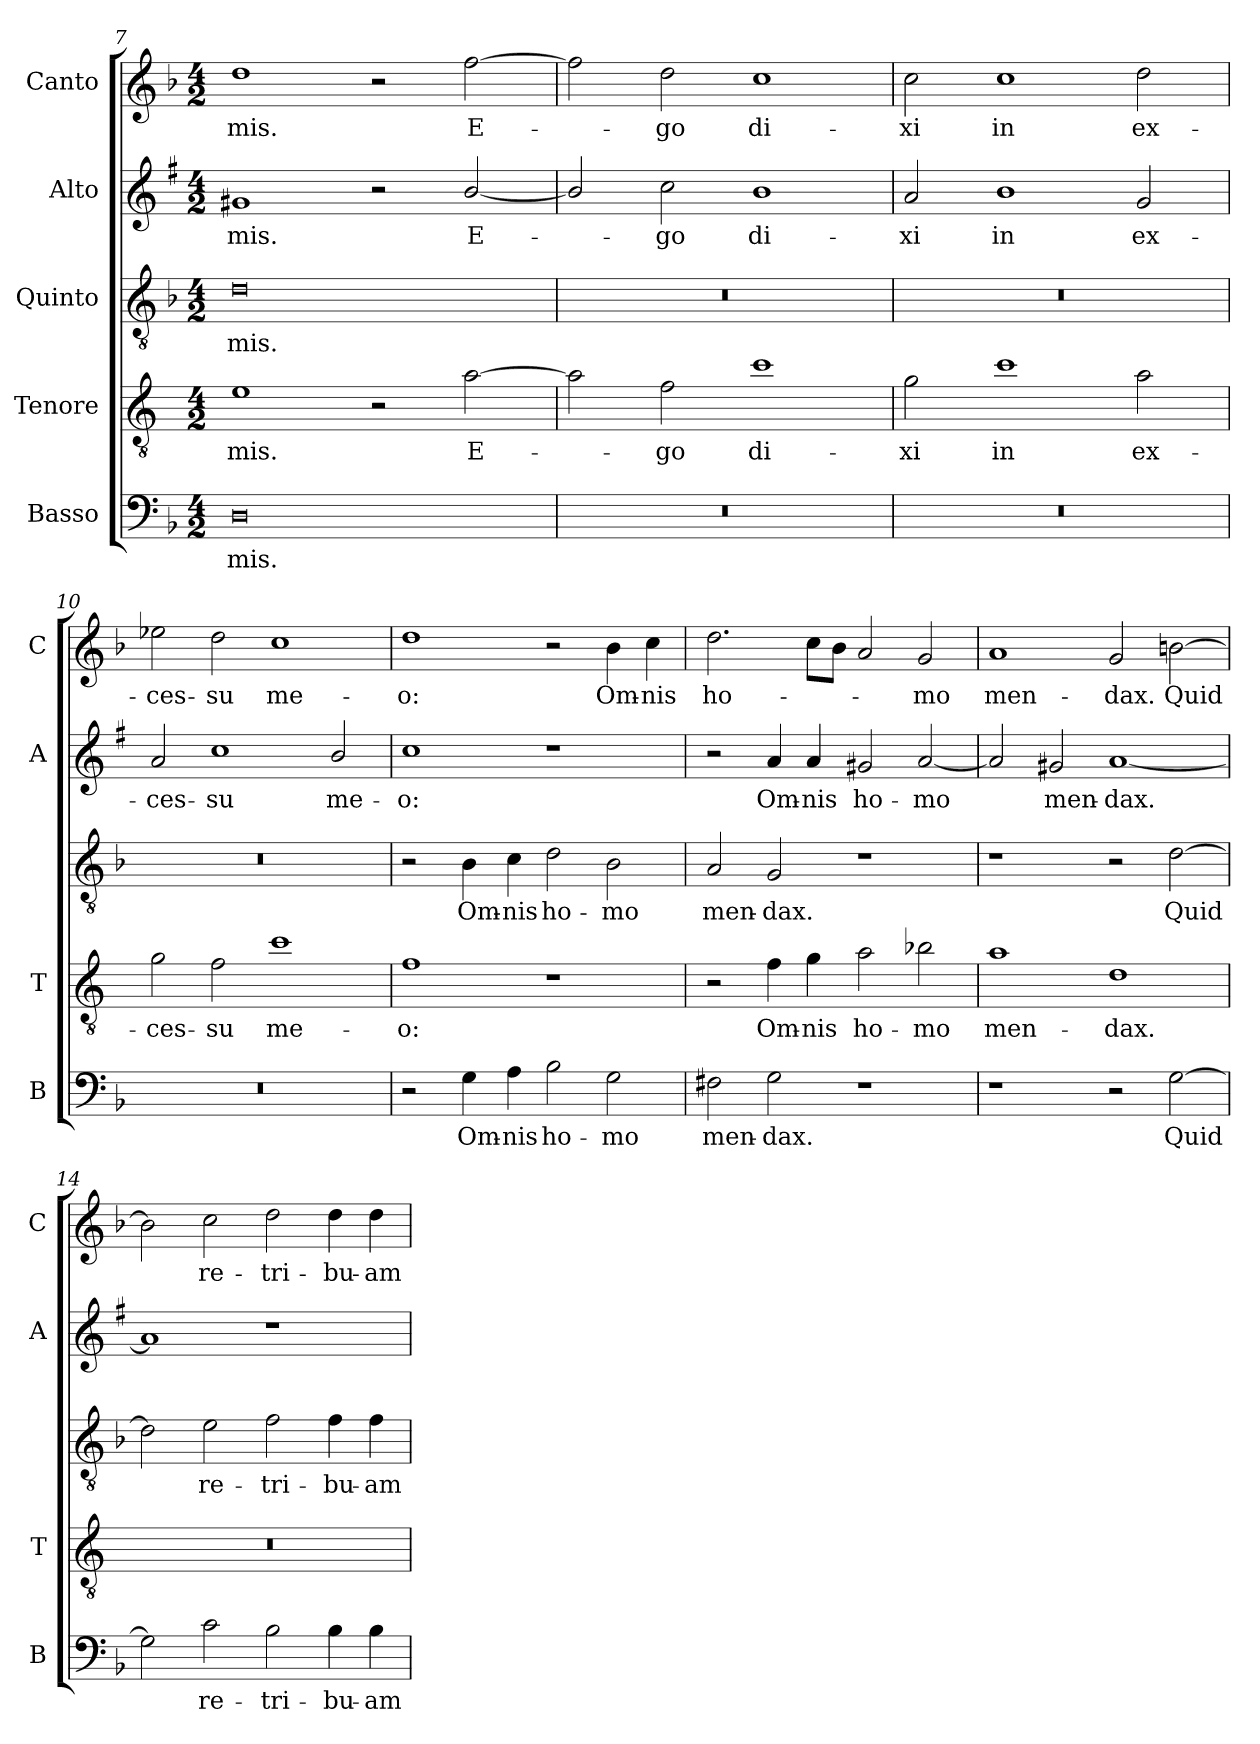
**kern	**text	**kern	**text	**kern	**text	**kern	**text	**kern	**text
*part5	*part5	*part4	*part4	*part3	*part3	*part2	*part2	*part1	*part1
*staff5	*staff5	*staff4	*staff4	*staff3	*staff3	*staff2	*staff2	*staff1	*staff1
*I"Basso	*	*I"Tenore	*	*I"Quinto	*	*I"Alto	*	*I"Canto	*
*I'B	*	*I'T	*	*	*	*I'A	*	*I'C	*
*clefF4	*	*clefGv2	*	*clefGv2	*	*clefG2	*	*clefG2	*
*	*	*ITrd4c7	*	*	*	*ITrd1c2	*	*	*
*k[b-]	*	*k[b-]	*	*k[b-]	*	*k[b-]	*	*k[b-]	*
*F:	*	*F:	*	*F:	*	*F:	*	*F:	*
*M4/2	*	*M4/2	*	*M4/2	*	*M4/2	*	*M4/2	*
=7	=7	=7	=7	=7	=7	=7	=7	=7	=7
!	!LO:LY:b	!	!LO:LY:b	!	!LO:LY:b	!	!LO:LY:b	!	!LO:LY:b
0D	-mis.	1A	-mis.	0d	-mis.	1f#X	-mis.	1dd	-mis.
.	.	2r	.	.	.	2r	.	2r	.
!	!	!	!LO:LY:b	!	!	!	!LO:LY:b	!	!LO:LY:b
.	.	[2d\	E-	.	.	[2a/	E-	[2ff\	E-
=8	=8	=8	=8	=8	=8	=8	=8	=8	=8
0r	.	2d\]	.	0r	.	2a/]	.	2ff\]	.
!	!	!	!LO:LY:b	!	!	!	!LO:LY:b	!	!LO:LY:b
.	.	2B-\	-go	.	.	2b-\	-go	2dd\	-go
!	!	!	!LO:LY:b	!	!	!	!LO:LY:b	!	!LO:LY:b
.	.	1f	di-	.	.	1a	di-	1cc	di-
=9	=9	=9	=9	=9	=9	=9	=9	=9	=9
!	!	!	!LO:LY:b	!	!	!	!LO:LY:b	!	!LO:LY:b
0r	.	2c\	-xi	0r	.	2g/	-xi	2cc\	-xi
!	!	!	!LO:LY:b	!	!	!	!LO:LY:b	!	!LO:LY:b
.	.	1f	in	.	.	1a	in	1cc	in
!	!	!	!LO:LY:b	!	!	!	!LO:LY:b	!	!LO:LY:b
.	.	2d\	ex-	.	.	2f/	ex-	2dd\	ex-
!!LO:LB:g=z
=10	=10	=10	=10	=10	=10	=10	=10	=10	=10
!	!	!	!LO:LY:b	!	!	!	!LO:LY:b	!	!LO:LY:b
0r	.	2c\	-ces-	0r	.	2g/	-ces-	2ee-X\	-ces-
!	!	!	!LO:LY:b	!	!	!	!LO:LY:b	!	!LO:LY:b
.	.	2B-\	-su	.	.	1b-	-su	2dd\	-su
!	!	!	!LO:LY:b	!	!	!	!	!	!LO:LY:b
.	.	1f	me-	.	.	.	.	1cc	me-
!	!	!	!	!	!	!	!LO:LY:b	!	!
.	.	.	.	.	.	2a/	me-	.	.
=11	=11	=11	=11	=11	=11	=11	=11	=11	=11
!	!	!	!LO:LY:b	!	!	!	!LO:LY:b	!	!LO:LY:b
2r	.	1B-	-o:	2r	.	1b-	-o:	1dd	-o:
!	!LO:LY:b	!	!	!	!LO:LY:b	!	!	!	!
4G\	Om-	.	.	4B-\	Om-	.	.	.	.
!	!LO:LY:b	!	!	!	!LO:LY:b	!	!	!	!
4A\	-nis	.	.	4c\	-nis	.	.	.	.
!	!LO:LY:b	!	!	!	!LO:LY:b	!	!	!	!
2B-\	ho-	1r	.	2d\	ho-	1r	.	2r	.
!	!LO:LY:b	!	!	!	!LO:LY:b	!	!	!	!LO:LY:b
2G\	-mo	.	.	2B-\	-mo	.	.	4b-\	Om-
!	!	!	!	!	!	!	!	!	!LO:LY:b
.	.	.	.	.	.	.	.	4cc\	-nis
=12	=12	=12	=12	=12	=12	=12	=12	=12	=12
!	!LO:LY:b	!	!	!	!LO:LY:b	!	!	!	!LO:LY:b
2F#X\	men-	2r	.	2A/	men-	2r	.	2.dd\	ho-
!	!LO:LY:b	!	!LO:LY:b	!	!LO:LY:b	!	!LO:LY:b	!	!
2G\	-dax.	4B-\	Om-	2G/	-dax.	4g/	Om-	.	.
!	!	!	!LO:LY:b	!	!	!	!LO:LY:b	!	!
.	.	4c\	-nis	.	.	4g/	-nis	8cc\L	.
.	.	.	.	.	.	.	.	8b-\J	.
!	!	!	!LO:LY:b	!	!	!	!LO:LY:b	!	!
1r	.	2d\	ho-	1r	.	2f#X/	ho-	2a/	.
!	!	!	!LO:LY:b	!	!	!	!LO:LY:b	!	!LO:LY:b
.	.	2e-X\	-mo	.	.	[2g/	-mo	2g/	-mo
=13	=13	=13	=13	=13	=13	=13	=13	=13	=13
!	!	!	!LO:LY:b	!	!	!	!	!	!LO:LY:b
1r	.	1d	men-	1r	.	2g/]	.	1a	men-
!	!	!	!	!	!	!	!LO:LY:b	!	!
.	.	.	.	.	.	2f#X/	men-	.	.
!	!	!	!LO:LY:b	!	!	!	!LO:LY:b	!	!LO:LY:b
2r	.	1G	-dax.	2r	.	[1g	-dax.	2g/	-dax.
!	!LO:LY:b	!	!	!	!LO:LY:b	!	!	!	!LO:LY:b
[2G\	Quid	.	.	[2d\	Quid	.	.	[2bn\	Quid
!!LO:PB:g=z
=14	=14	=14	=14	=14	=14	=14	=14	=14	=14
2G\]	.	0r	.	2d\]	.	1g]	.	2b\]	.
!	!LO:LY:b	!	!	!	!LO:LY:b	!	!	!	!LO:LY:b
2c\	re-	.	.	2e\	re-	.	.	2cc\	re-
!	!LO:LY:b	!	!	!	!LO:LY:b	!	!	!	!LO:LY:b
2B-\	-tri-	.	.	2f\	-tri-	1r	.	2dd\	-tri-
!	!LO:LY:b	!	!	!	!LO:LY:b	!	!	!	!LO:LY:b
4B-\	-bu-	.	.	4f\	-bu-	.	.	4dd\	-bu-
!	!LO:LY:b	!	!	!	!LO:LY:b	!	!	!	!LO:LY:b
4B-\	-am	.	.	4f\	-am	.	.	4dd\	-am
=	=	=	=	=	=	=	=	=	=
*-	*-	*-	*-	*-	*-	*-	*-	*-	*-
